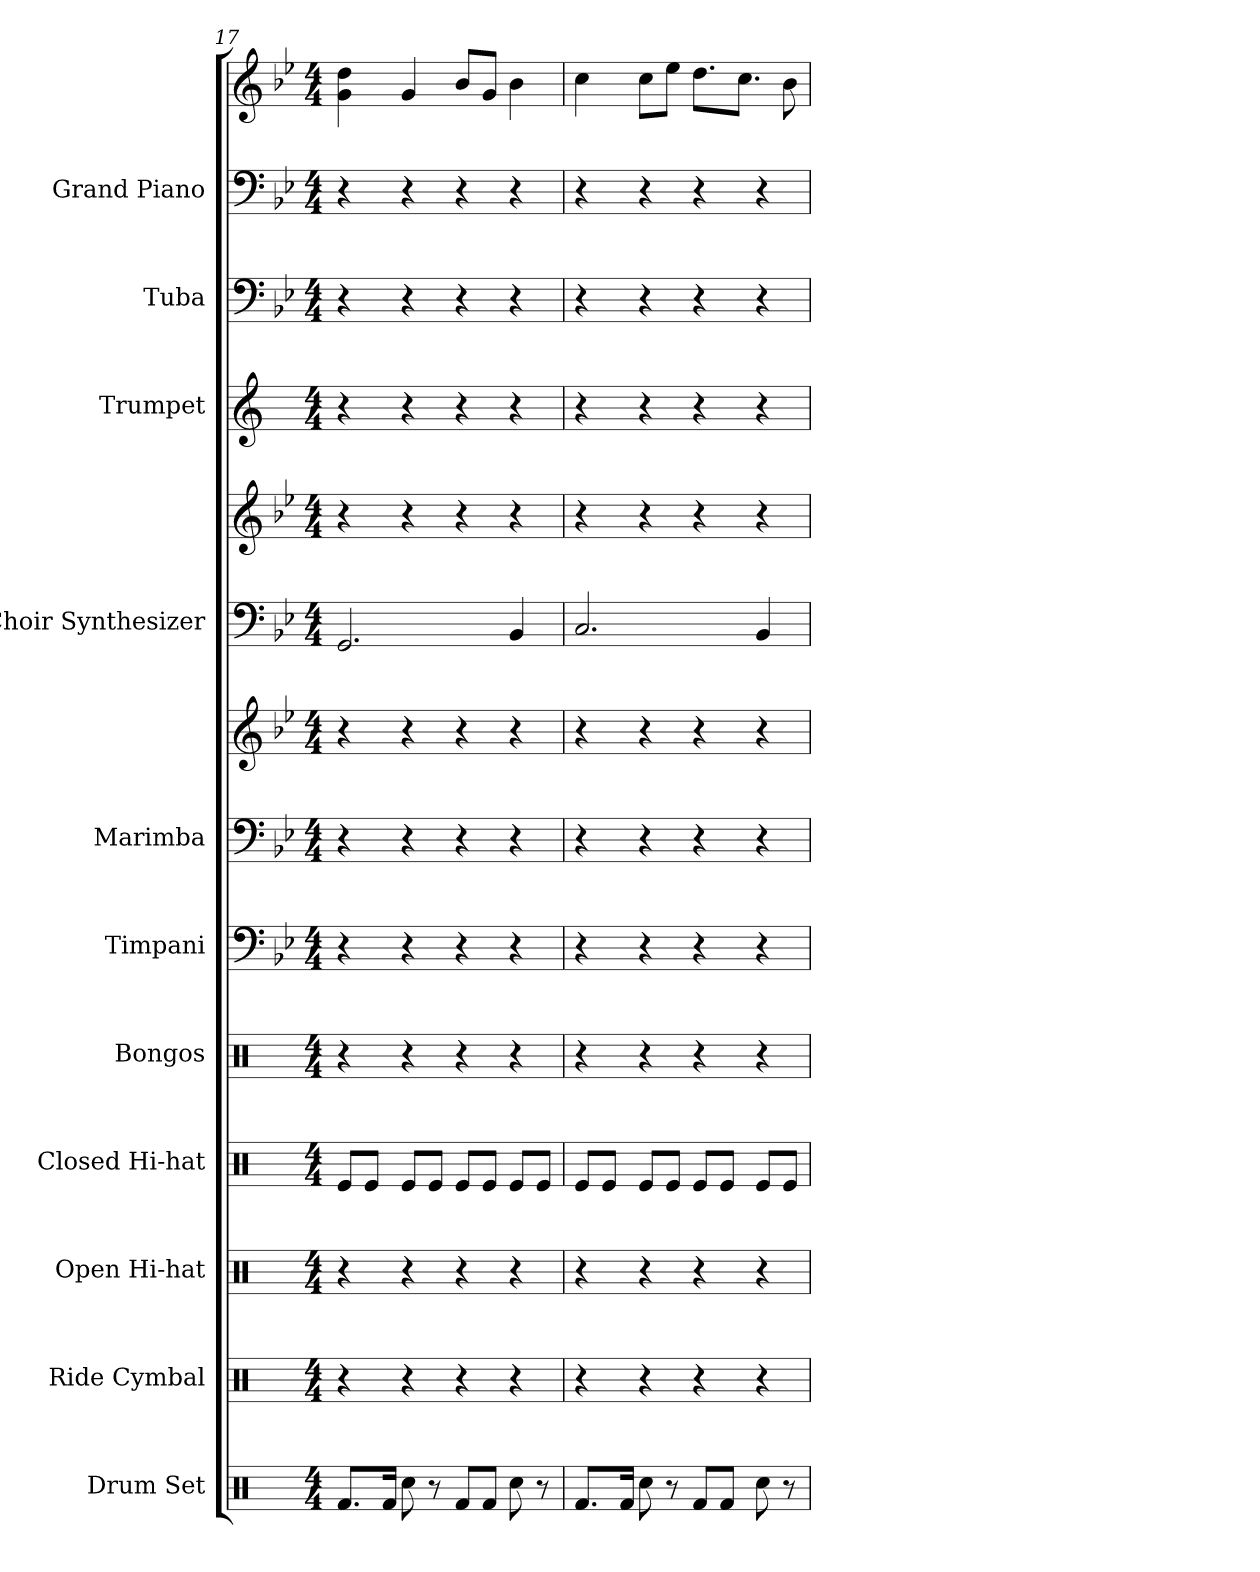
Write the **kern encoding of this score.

**kern	**kern	**kern	**kern	**kern	**kern	**kern	**kern	**kern	**kern	**kern	**kern	**kern	**kern
*part11	*part10	*part9	*part8	*part7	*part6	*part5	*part5	*part4	*part4	*part3	*part2	*part1	*part1
*staff14	*staff13	*staff12	*staff11	*staff10	*staff9	*staff8	*staff7	*staff6	*staff5	*staff4	*staff3	*staff2	*staff1
*I"Drum Set	*I"Ride Cymbal	*I"Open Hi-hat	*I"Closed Hi-hat	*I"Bongos	*I"Timpani	*I"Marimba	*	*I"Choir Synthesizer	*	*I"Trumpet	*I"Tuba	*I"Grand Piano	*
*I'Drs.	*I'Ride C.	*I'Op. H-h	*I'Cl. H-h	*	*I'Timp.	*I'Mrm.	*	*I'Synth.	*	*I'Tpt.	*I'Tba.	*I'Pno.	*
*clefX	*clefX	*clefX	*clefX	*clefX	*clefF4	*clefF4	*clefG2	*clefF4	*clefG2	*clefG2	*clefF4	*clefF4	*clefG2
*	*	*	*	*	*	*	*	*	*	*ITrd1c2	*	*	*
*k[]	*k[]	*k[]	*k[]	*k[]	*k[b-e-]	*k[b-e-]	*k[b-e-]	*k[b-e-]	*k[b-e-]	*k[b-e-]	*k[b-e-]	*k[b-e-]	*k[b-e-]
*M4/4	*M4/4	*M4/4	*M4/4	*M4/4	*M4/4	*M4/4	*M4/4	*M4/4	*M4/4	*M4/4	*M4/4	*M4/4	*M4/4
=17	=17	=17	=17	=17	=17	=17	=17	=17	=17	=17	=17	=17	=17
8.RfL	4r	4r	8ReL	4r	4r	4r	4r	2.GG	4r	4r	4r	4r	4g 4dd
.	.	.	8ReJ	.	.	.	.	.	.	.	.	.	.
16RfJk	.	.	.	.	.	.	.	.	.	.	.	.	.
8Rcc	4r	4r	8ReL	4r	4r	4r	4r	.	4r	4r	4r	4r	4g
8r	.	.	8ReJ	.	.	.	.	.	.	.	.	.	.
8RfL	4r	4r	8ReL	4r	4r	4r	4r	.	4r	4r	4r	4r	8b-L
8RfJ	.	.	8ReJ	.	.	.	.	.	.	.	.	.	8gJ
8Rcc	4r	4r	8ReL	4r	4r	4r	4r	4BB-	4r	4r	4r	4r	4b-
8r	.	.	8ReJ	.	.	.	.	.	.	.	.	.	.
=18	=18	=18	=18	=18	=18	=18	=18	=18	=18	=18	=18	=18	=18
8.RfL	4r	4r	8ReL	4r	4r	4r	4r	2.C	4r	4r	4r	4r	4cc
.	.	.	8ReJ	.	.	.	.	.	.	.	.	.	.
16RfJk	.	.	.	.	.	.	.	.	.	.	.	.	.
8Rcc	4r	4r	8ReL	4r	4r	4r	4r	.	4r	4r	4r	4r	8ccL
8r	.	.	8ReJ	.	.	.	.	.	.	.	.	.	8ee-J
8RfL	4r	4r	8ReL	4r	4r	4r	4r	.	4r	4r	4r	4r	8.ddL
8RfJ	.	.	8ReJ	.	.	.	.	.	.	.	.	.	.
.	.	.	.	.	.	.	.	.	.	.	.	.	8.ccJ
8Rcc	4r	4r	8ReL	4r	4r	4r	4r	4BB-	4r	4r	4r	4r	.
8r	.	.	8ReJ	.	.	.	.	.	.	.	.	.	8b-
=	=	=	=	=	=	=	=	=	=	=	=	=	=
*-	*-	*-	*-	*-	*-	*-	*-	*-	*-	*-	*-	*-	*-
